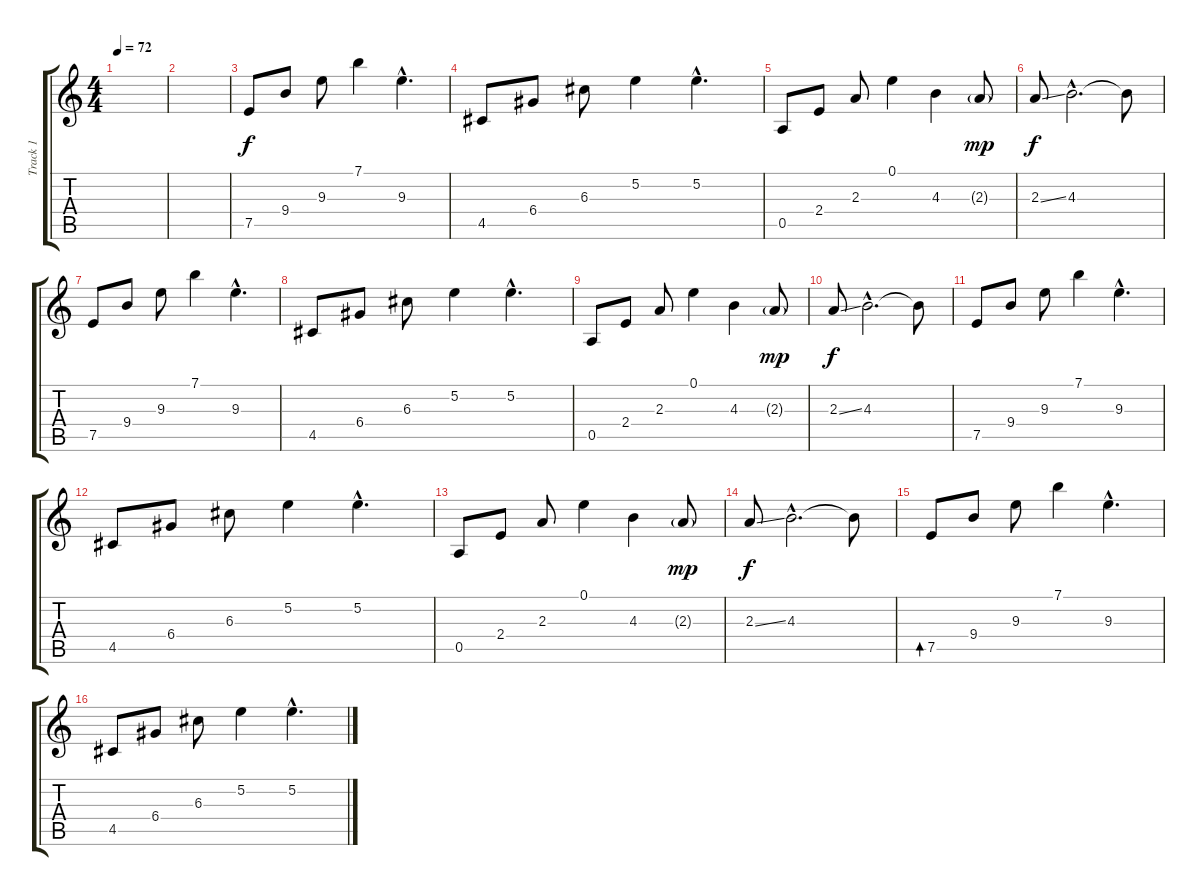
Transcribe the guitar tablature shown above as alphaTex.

\track ("Track 1" "Track 1") {instrument acousticguitarsteel}
\staff {score tabs}
\tuning (E4 B3 G3 D3 A2 E2) {hide}
\ts (4 4)
\tempo 72
\clef g2
\ks c
|
|
7.5.8 9.4.8 9.3.8 7.1.4 9.3{hac}.4{d} |
4.5.8 6.4.8 6.3.8 5.2.4 5.2{hac}.4{d} |
0.5.8 2.4.8 2.3.8 0.1.4 4.3.4 2.3{g}.8{dy mp} |
2.3{ss}.8{dy f} 4.3{hac}.2{d} 4.3{t}.8 |
7.5.8 9.4.8 9.3.8 7.1.4 9.3{hac}.4{d} |
4.5.8 6.4.8 6.3.8 5.2.4 5.2{hac}.4{d} |
0.5.8 2.4.8 2.3.8 0.1.4 4.3.4 2.3{g}.8{dy mp} |
2.3{ss}.8{dy f} 4.3{hac}.2{d} 4.3{t}.8 |
7.5.8 9.4.8 9.3.8 7.1.4 9.3{hac}.4{d} |
4.5.8 6.4.8 6.3.8 5.2.4 5.2{hac}.4{d} |
0.5.8 2.4.8 2.3.8 0.1.4 4.3.4 2.3{g}.8{dy mp} |
2.3{ss}.8{dy f} 4.3{hac}.2{d} 4.3{t}.8 |
7.5.8{bd 120} 9.4.8 9.3.8 7.1.4 9.3{hac}.4{d} |
4.5.8 6.4.8 6.3.8 5.2.4 5.2{hac}.4{d}
